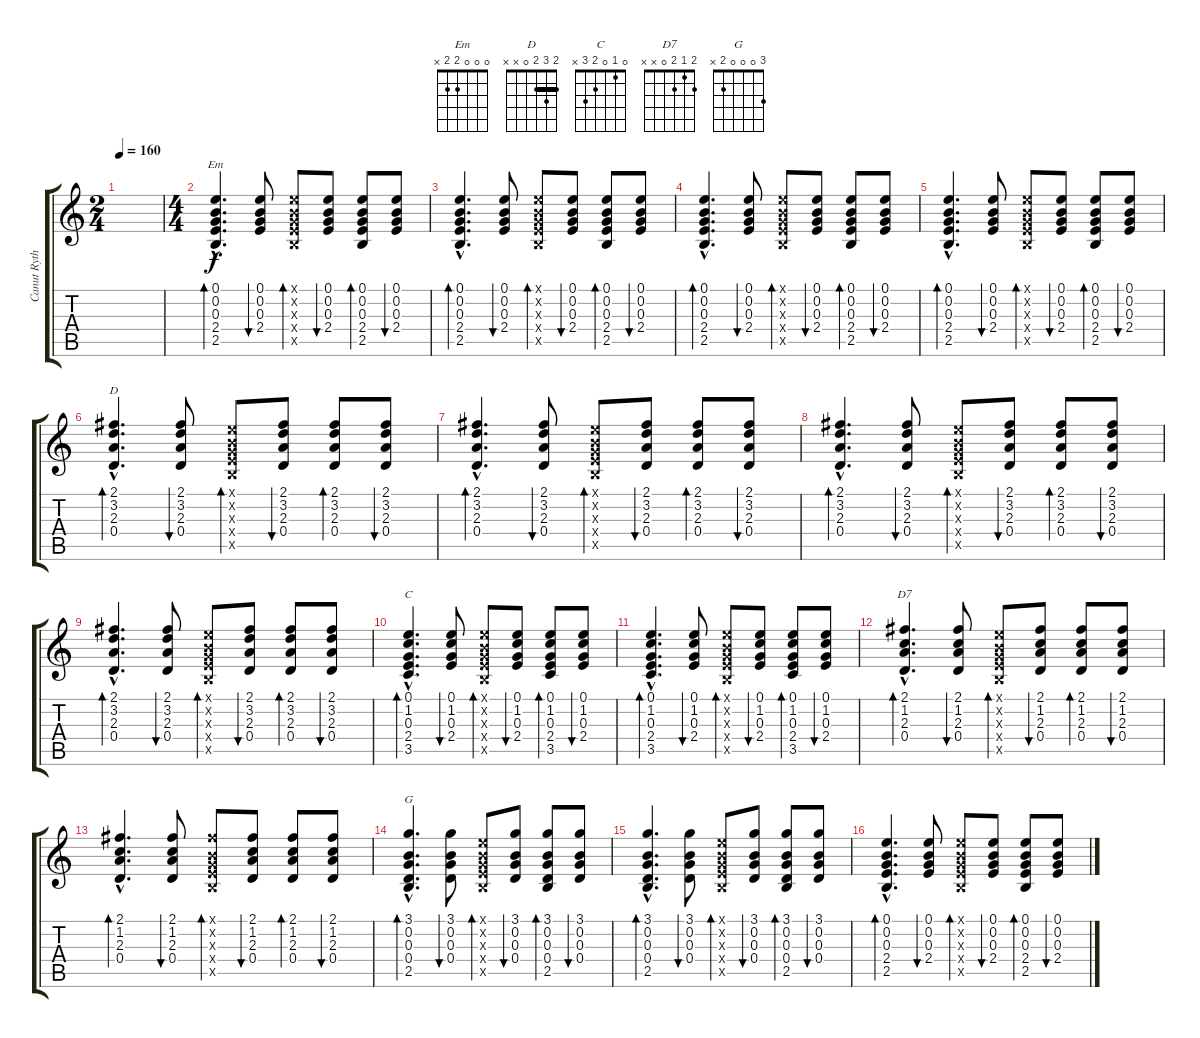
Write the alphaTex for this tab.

\track ("Canut Rythm" "Canut Ryth") {instrument acousticguitarnylon}
\staff {score tabs}
\tuning (E4 B3 G3 D3 A2 E2) {hide}
\chord ("Em" 0 0 0 2 2 x)
\chord ("D" 2 3 2 0 x x) {barre 2}
\chord ("C" 0 1 0 2 3 x)
\chord ("D7" 2 1 2 0 x x)
\chord ("G" 3 0 0 0 2 x)
\ts (2 4)
\tempo 160
\clef g2
\ks c
|
\ts (4 4)
(0.1{hac} 0.2{hac} 0.3{hac} 2.4{hac} 2.5{hac}).4{d bd 60 ch "Em"} (0.1 0.2 0.3 2.4).8{bu 60} (0.1{x} 0.2{x} 0.3{x} 2.4{x} 2.5{x}).8{bd 60} (0.1 0.2 0.3 2.4).8{bu 60} (0.1 0.2 0.3 2.4 2.5).8{bd 60} (0.1 0.2 0.3 2.4).8{bu 60} |
(0.1{hac} 0.2{hac} 0.3{hac} 2.4{hac} 2.5{hac}).4{d bd 60} (0.1 0.2 0.3 2.4).8{bu 60} (0.1{x} 0.2{x} 0.3{x} 2.4{x} 2.5{x}).8{bd 60} (0.1 0.2 0.3 2.4).8{bu 60} (0.1 0.2 0.3 2.4 2.5).8{bd 60} (0.1 0.2 0.3 2.4).8{bu 60} |
(0.1{hac} 0.2{hac} 0.3{hac} 2.4{hac} 2.5{hac}).4{d bd 60} (0.1 0.2 0.3 2.4).8{bu 60} (0.1{x} 0.2{x} 0.3{x} 2.4{x} 2.5{x}).8{bd 60} (0.1 0.2 0.3 2.4).8{bu 60} (0.1 0.2 0.3 2.4 2.5).8{bd 60} (0.1 0.2 0.3 2.4).8{bu 60} |
(0.1{hac} 0.2{hac} 0.3{hac} 2.4{hac} 2.5{hac}).4{d bd 60} (0.1 0.2 0.3 2.4).8{bu 60} (0.1{x} 0.2{x} 0.3{x} 2.4{x} 2.5{x}).8{bd 60} (0.1 0.2 0.3 2.4).8{bu 60} (0.1 0.2 0.3 2.4 2.5).8{bd 60} (0.1 0.2 0.3 2.4).8{bu 60} |
(2.1{hac} 3.2{hac} 2.3{hac} 0.4{hac}).4{d bd 60 ch "D"} (2.1 3.2 2.3 0.4).8{bu 60} (0.1{x} 0.2{x} 0.3{x} 2.4{x} 2.5{x}).8{bd 60} (2.1 3.2 2.3 0.4).8{bu 60} (2.1 3.2 2.3 0.4).8{bd 60} (2.1 3.2 2.3 0.4).8{bu 60} |
(2.1{hac} 3.2{hac} 2.3{hac} 0.4{hac}).4{d bd 60} (2.1 3.2 2.3 0.4).8{bu 60} (0.1{x} 0.2{x} 0.3{x} 2.4{x} 2.5{x}).8{bd 60} (2.1 3.2 2.3 0.4).8{bu 60} (2.1 3.2 2.3 0.4).8{bd 60} (2.1 3.2 2.3 0.4).8{bu 60} |
(2.1{hac} 3.2{hac} 2.3{hac} 0.4{hac}).4{d bd 60} (2.1 3.2 2.3 0.4).8{bu 60} (0.1{x} 0.2{x} 0.3{x} 2.4{x} 2.5{x}).8{bd 60} (2.1 3.2 2.3 0.4).8{bu 60} (2.1 3.2 2.3 0.4).8{bd 60} (2.1 3.2 2.3 0.4).8{bu 60} |
(2.1{hac} 3.2{hac} 2.3{hac} 0.4{hac}).4{d bd 60} (2.1 3.2 2.3 0.4).8{bu 60} (0.1{x} 0.2{x} 0.3{x} 2.4{x} 2.5{x}).8{bd 60} (2.1 3.2 2.3 0.4).8{bu 60} (2.1 3.2 2.3 0.4).8{bd 60} (2.1 3.2 2.3 0.4).8{bu 60} |
(0.1{hac} 1.2{hac} 0.3{hac} 2.4{hac} 3.5{hac}).4{d bd 60 ch "C"} (0.1 1.2 0.3 2.4).8{bu 60} (0.1{x} 0.2{x} 0.3{x} 2.4{x} 2.5{x}).8{bd 60} (0.1 1.2 0.3 2.4).8{bu 60} (0.1 1.2 0.3 2.4 3.5).8{bd 60} (0.1 1.2 0.3 2.4).8{bu 60} |
(0.1{hac} 1.2{hac} 0.3{hac} 2.4{hac} 3.5{hac}).4{d bd 60} (0.1 1.2 0.3 2.4).8{bu 60} (0.1{x} 0.2{x} 0.3{x} 2.4{x} 2.5{x}).8{bd 60} (0.1 1.2 0.3 2.4).8{bu 60} (0.1 1.2 0.3 2.4 3.5).8{bd 60} (0.1 1.2 0.3 2.4).8{bu 60} |
(2.1{hac} 1.2{hac} 2.3{hac} 0.4{hac}).4{d bd 60 ch "D7"} (2.1 1.2 2.3 0.4).8{bu 60} (0.1{x} 0.2{x} 0.3{x} 2.4{x} 2.5{x}).8{bd 60} (2.1 1.2 2.3 0.4).8{bu 60} (2.1 1.2 2.3 0.4).8{bd 60} (2.1 1.2 2.3 0.4).8{bu 60} |
(2.1{hac} 1.2{hac} 2.3{hac} 0.4{hac}).4{d bd 60} (2.1 1.2 2.3 0.4).8{bu 60} (2.1{x} 0.2{x} 0.3{x} 2.4{x} 2.5{x}).8{bd 60} (2.1 1.2 2.3 0.4).8{bu 60} (2.1 1.2 2.3 0.4).8{bd 60} (2.1 1.2 2.3 0.4).8{bu 60} |
(3.1{hac} 0.2{hac} 0.3{hac} 0.4{hac} 2.5{hac}).4{d bd 60 ch "G"} (3.1 0.2 0.3 0.4).8{bu 60} (0.1{x} 0.2{x} 0.3{x} 2.4{x} 2.5{x}).8{bd 60} (3.1 0.2 0.3 0.4).8{bu 60} (3.1 0.2 0.3 0.4 2.5).8{bd 60} (3.1 0.2 0.3 0.4).8{bu 60} |
(3.1{hac} 0.2{hac} 0.3{hac} 0.4{hac} 2.5{hac}).4{d bd 60} (3.1 0.2 0.3 0.4).8{bu 60} (0.1{x} 0.2{x} 0.3{x} 2.4{x} 2.5{x}).8{bd 60} (3.1 0.2 0.3 0.4).8{bu 60} (3.1 0.2 0.3 0.4 2.5).8{bd 60} (3.1 0.2 0.3 0.4).8{bu 60} |
(0.1{hac} 0.2{hac} 0.3{hac} 2.4{hac} 2.5{hac}).4{d bd 60} (0.1 0.2 0.3 2.4).8{bu 60} (0.1{x} 0.2{x} 0.3{x} 2.4{x} 2.5{x}).8{bd 60} (0.1 0.2 0.3 2.4).8{bu 60} (0.1 0.2 0.3 2.4 2.5).8{bd 60} (0.1 0.2 0.3 2.4).8{bu 60}
